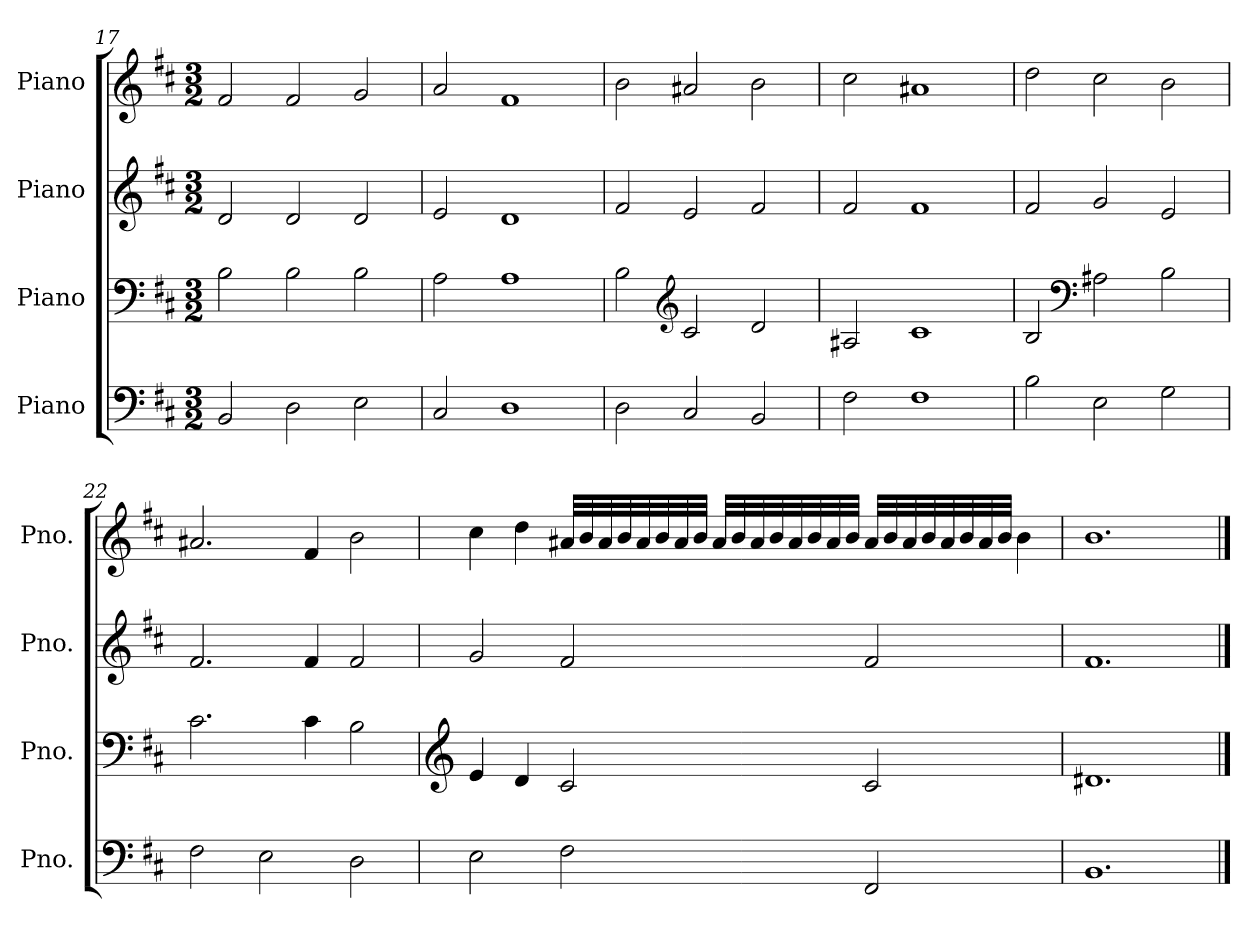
**kern	**kern	**kern	**kern
*part4	*part3	*part2	*part1
*staff4	*staff3	*staff2	*staff1
*I"Piano	*I"Piano	*I"Piano	*I"Piano
*I'Pno.	*I'Pno.	*I'Pno.	*I'Pno.
*clefF4	*clefF4	*clefG2	*clefG2
*k[f#c#]	*k[f#c#]	*k[f#c#]	*k[f#c#]
*M3/2	*M3/2	*M3/2	*M3/2
=17	=17	=17	=17
2BB/	2B\	2d/	2f#/
2D\	2B\	2d/	2f#/
2E\	2B\	2d/	2g/
=18	=18	=18	=18
2C#/	2A\	2e/	2a/
1D	1A	1d	1f#
!!LO:PB:g=z
=19	=19	=19	=19
2D\	2B\	2f#/	2b\
*	*clefG2	*	*
2C#/	2c#/	2e/	2a#X/
2BB/	2d/	2f#/	2b\
=20	=20	=20	=20
2F#\	2A#X/	2f#/	2cc#\
1F#	1c#	1f#	1a#X
=21	=21	=21	=21
2B\	2B/	2f#/	2dd\
*	*clefF4	*	*
2E\	2A#X\	2g/	2cc#\
2G\	2B\	2e/	2b\
=22	=22	=22	=22
2F#\	2.c#\	2.f#/	2.a#X/
2E\	.	.	.
.	4c#\	4f#/	4f#/
2D\	2B\	2f#/	2b\
!!LO:LB:g=z
=23	=23	=23	=23
*	*clefG2	*	*
2E\	4e/	2g/	4cc#\
.	4d/	.	4dd\
2F#\	2c#/	2f#/	32a#X/LLL
.	.	.	32b/
.	.	.	32a#/
.	.	.	32b/
.	.	.	32a#/
.	.	.	32b/
.	.	.	32a#/
.	.	.	32b/JJJ
.	.	.	32a#/LLL
.	.	.	32b/
.	.	.	32a#/
.	.	.	32b/
.	.	.	32a#/
.	.	.	32b/
.	.	.	32a#/
.	.	.	32b/JJJ
2FF#/	2c#/	2f#/	32a#/LLL
.	.	.	32b/
.	.	.	32a#/
.	.	.	32b/
.	.	.	32a#/
.	.	.	32b/
.	.	.	32a#/
.	.	.	32b/JJJ
.	.	.	4b\
=24	=24	=24	=24
1.BB	1.d#X	1.f#	1.b
==	==	==	==
*-	*-	*-	*-
